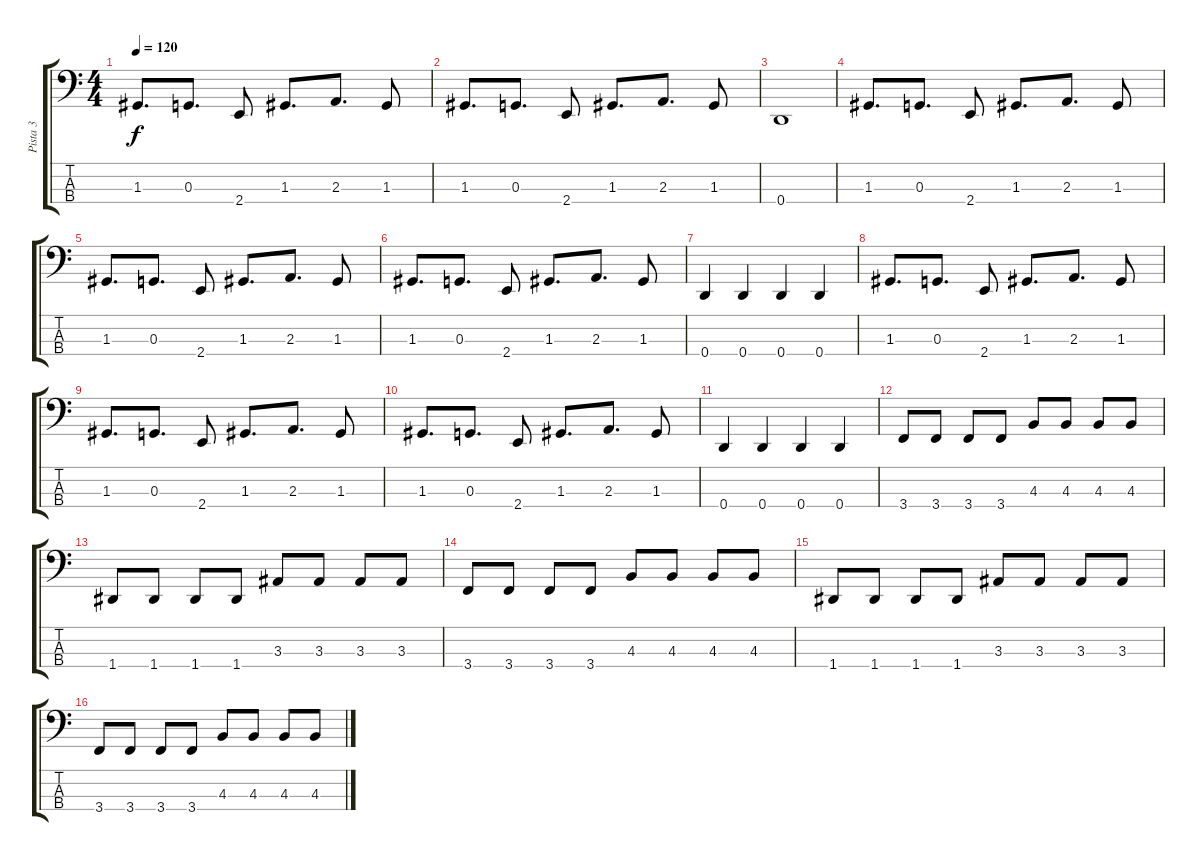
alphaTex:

\track ("Pista 3" "Pista 3") {instrument electricbassfinger}
\staff {score tabs}
\tuning (F2 C2 G1 D1) {hide}
\ts (4 4)
\tempo 120
\clef f4
\ks c
1.3.8{d dy f} 0.3.8{d} 2.4.8 1.3.8{d} 2.3.8{d} 1.3.8 |
1.3.8{d} 0.3.8{d} 2.4.8 1.3.8{d} 2.3.8{d} 1.3.8 |
0.4.1 |
1.3.8{d} 0.3.8{d} 2.4.8 1.3.8{d} 2.3.8{d} 1.3.8 |
1.3.8{d} 0.3.8{d} 2.4.8 1.3.8{d} 2.3.8{d} 1.3.8 |
1.3.8{d} 0.3.8{d} 2.4.8 1.3.8{d} 2.3.8{d} 1.3.8 |
0.4.4 0.4.4 0.4.4 0.4.4 |
1.3.8{d} 0.3.8{d} 2.4.8 1.3.8{d} 2.3.8{d} 1.3.8 |
1.3.8{d} 0.3.8{d} 2.4.8 1.3.8{d} 2.3.8{d} 1.3.8 |
1.3.8{d} 0.3.8{d} 2.4.8 1.3.8{d} 2.3.8{d} 1.3.8 |
0.4.4 0.4.4 0.4.4 0.4.4 |
3.4.8 3.4.8 3.4.8 3.4.8 4.3.8 4.3.8 4.3.8 4.3.8 |
1.4.8 1.4.8 1.4.8 1.4.8 3.3.8 3.3.8 3.3.8 3.3.8 |
3.4.8 3.4.8 3.4.8 3.4.8 4.3.8 4.3.8 4.3.8 4.3.8 |
1.4.8 1.4.8 1.4.8 1.4.8 3.3.8 3.3.8 3.3.8 3.3.8 |
3.4.8 3.4.8 3.4.8 3.4.8 4.3.8 4.3.8 4.3.8 4.3.8
